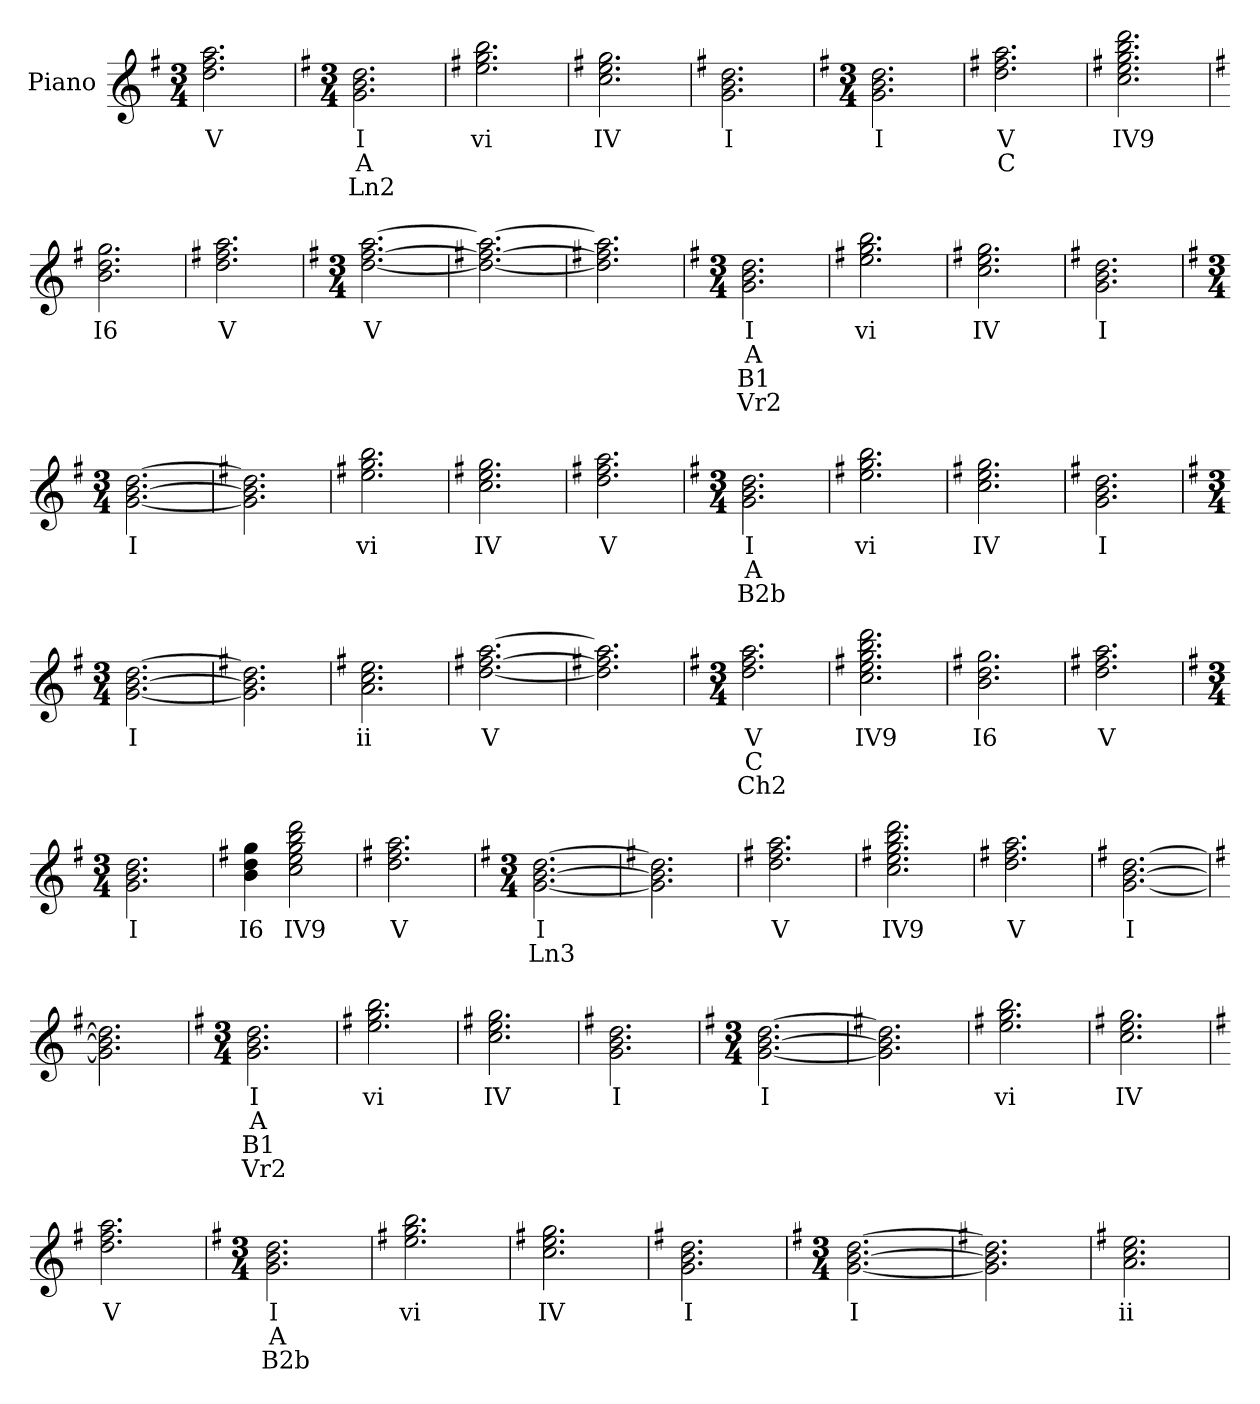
**kern	**text	**text	**text	**text
*part1	*part1	*part1	*part1	*part1
*staff1	*staff1	*staff1	*staff1	*staff1
*I"Piano	*	*	*	*
*I'Pno	*	*	*	*
*k[f#]	*	*	*	*
*G:	*	*	*	*
*M3/4	*	*	*	*
=	=	=	=	=
2.dd 2.ff# 2.aa	V	.	.	.
=	=	=	=	=
*k[f#]	*	*	*	*
*G:	*	*	*	*
*M3/4	*	*	*	*
2.g 2.b 2.dd	I	A	Ln2	.
=	=	=	=	=
*k[f#]	*	*	*	*
*G:	*	*	*	*
2.ee 2.gg 2.bb	vi	.	.	.
=	=	=	=	=
*k[f#]	*	*	*	*
*G:	*	*	*	*
2.cc 2.ee 2.gg	IV	.	.	.
=	=	=	=	=
*k[f#]	*	*	*	*
*G:	*	*	*	*
2.g 2.b 2.dd	I	.	.	.
=	=	=	=	=
*k[f#]	*	*	*	*
*G:	*	*	*	*
*M3/4	*	*	*	*
2.g 2.b 2.dd	I	.	.	.
=	=	=	=	=
*k[f#]	*	*	*	*
*G:	*	*	*	*
2.dd 2.ff# 2.aa	V	C	.	.
=	=	=	=	=
*k[f#]	*	*	*	*
*G:	*	*	*	*
2.cc 2.ee 2.gg 2.bb 2.ddd	IV9	.	.	.
=	=	=	=	=
*k[f#]	*	*	*	*
*G:	*	*	*	*
2.b 2.dd 2.gg	I6	.	.	.
=	=	=	=	=
*k[f#]	*	*	*	*
*G:	*	*	*	*
2.dd 2.ff# 2.aa	V	.	.	.
=	=	=	=	=
*k[f#]	*	*	*	*
*G:	*	*	*	*
*M3/4	*	*	*	*
[2.dd [2.ff# [2.aa	V	.	.	.
=	=	=	=	=
*k[f#]	*	*	*	*
*G:	*	*	*	*
2.dd_ 2.ff#_ 2.aa_	.	.	.	.
=	=	=	=	=
*k[f#]	*	*	*	*
*G:	*	*	*	*
2.dd] 2.ff#] 2.aa]	.	.	.	.
=	=	=	=	=
*k[f#]	*	*	*	*
*G:	*	*	*	*
*M3/4	*	*	*	*
2.g 2.b 2.dd	I	A	B1	Vr2
=	=	=	=	=
*k[f#]	*	*	*	*
*G:	*	*	*	*
2.ee 2.gg 2.bb	vi	.	.	.
=	=	=	=	=
*k[f#]	*	*	*	*
*G:	*	*	*	*
2.cc 2.ee 2.gg	IV	.	.	.
=	=	=	=	=
*k[f#]	*	*	*	*
*G:	*	*	*	*
2.g 2.b 2.dd	I	.	.	.
=	=	=	=	=
*k[f#]	*	*	*	*
*G:	*	*	*	*
*M3/4	*	*	*	*
[2.g [2.b [2.dd	I	.	.	.
=	=	=	=	=
*k[f#]	*	*	*	*
*G:	*	*	*	*
2.g] 2.b] 2.dd]	.	.	.	.
=	=	=	=	=
*k[f#]	*	*	*	*
*G:	*	*	*	*
2.ee 2.gg 2.bb	vi	.	.	.
=	=	=	=	=
*k[f#]	*	*	*	*
*G:	*	*	*	*
2.cc 2.ee 2.gg	IV	.	.	.
=	=	=	=	=
*k[f#]	*	*	*	*
*G:	*	*	*	*
2.dd 2.ff# 2.aa	V	.	.	.
=	=	=	=	=
*k[f#]	*	*	*	*
*G:	*	*	*	*
*M3/4	*	*	*	*
2.g 2.b 2.dd	I	A	B2b	.
=	=	=	=	=
*k[f#]	*	*	*	*
*G:	*	*	*	*
2.ee 2.gg 2.bb	vi	.	.	.
=	=	=	=	=
*k[f#]	*	*	*	*
*G:	*	*	*	*
2.cc 2.ee 2.gg	IV	.	.	.
=	=	=	=	=
*k[f#]	*	*	*	*
*G:	*	*	*	*
2.g 2.b 2.dd	I	.	.	.
=	=	=	=	=
*k[f#]	*	*	*	*
*G:	*	*	*	*
*M3/4	*	*	*	*
[2.g [2.b [2.dd	I	.	.	.
=	=	=	=	=
*k[f#]	*	*	*	*
*G:	*	*	*	*
2.g] 2.b] 2.dd]	.	.	.	.
=	=	=	=	=
*k[f#]	*	*	*	*
*G:	*	*	*	*
2.a 2.cc 2.ee	ii	.	.	.
=	=	=	=	=
*k[f#]	*	*	*	*
*G:	*	*	*	*
[2.dd [2.ff# [2.aa	V	.	.	.
=	=	=	=	=
*k[f#]	*	*	*	*
*G:	*	*	*	*
2.dd] 2.ff#] 2.aa]	.	.	.	.
=	=	=	=	=
*k[f#]	*	*	*	*
*G:	*	*	*	*
*M3/4	*	*	*	*
2.dd 2.ff# 2.aa	V	C	Ch2	.
=	=	=	=	=
*k[f#]	*	*	*	*
*G:	*	*	*	*
2.cc 2.ee 2.gg 2.bb 2.ddd	IV9	.	.	.
=	=	=	=	=
*k[f#]	*	*	*	*
*G:	*	*	*	*
2.b 2.dd 2.gg	I6	.	.	.
=	=	=	=	=
*k[f#]	*	*	*	*
*G:	*	*	*	*
2.dd 2.ff# 2.aa	V	.	.	.
=	=	=	=	=
*k[f#]	*	*	*	*
*G:	*	*	*	*
*M3/4	*	*	*	*
2.g 2.b 2.dd	I	.	.	.
=	=	=	=	=
*k[f#]	*	*	*	*
*G:	*	*	*	*
4b 4dd 4gg	I6	.	.	.
2cc 2ee 2gg 2bb 2ddd	IV9	.	.	.
=	=	=	=	=
*k[f#]	*	*	*	*
*G:	*	*	*	*
2.dd 2.ff# 2.aa	V	.	.	.
=	=	=	=	=
*k[f#]	*	*	*	*
*G:	*	*	*	*
*M3/4	*	*	*	*
[2.g [2.b [2.dd	I	Ln3	.	.
=	=	=	=	=
*k[f#]	*	*	*	*
*G:	*	*	*	*
2.g] 2.b] 2.dd]	.	.	.	.
=	=	=	=	=
*k[f#]	*	*	*	*
*G:	*	*	*	*
2.dd 2.ff# 2.aa	V	.	.	.
=	=	=	=	=
*k[f#]	*	*	*	*
*G:	*	*	*	*
2.cc 2.ee 2.gg 2.bb 2.ddd	IV9	.	.	.
=	=	=	=	=
*k[f#]	*	*	*	*
*G:	*	*	*	*
2.dd 2.ff# 2.aa	V	.	.	.
=	=	=	=	=
*k[f#]	*	*	*	*
*G:	*	*	*	*
[2.g [2.b [2.dd	I	.	.	.
=	=	=	=	=
*k[f#]	*	*	*	*
*G:	*	*	*	*
2.g] 2.b] 2.dd]	.	.	.	.
=	=	=	=	=
*k[f#]	*	*	*	*
*G:	*	*	*	*
*M3/4	*	*	*	*
2.g 2.b 2.dd	I	A	B1	Vr2
=	=	=	=	=
*k[f#]	*	*	*	*
*G:	*	*	*	*
2.ee 2.gg 2.bb	vi	.	.	.
=	=	=	=	=
*k[f#]	*	*	*	*
*G:	*	*	*	*
2.cc 2.ee 2.gg	IV	.	.	.
=	=	=	=	=
*k[f#]	*	*	*	*
*G:	*	*	*	*
2.g 2.b 2.dd	I	.	.	.
=	=	=	=	=
*k[f#]	*	*	*	*
*G:	*	*	*	*
*M3/4	*	*	*	*
[2.g [2.b [2.dd	I	.	.	.
=	=	=	=	=
*k[f#]	*	*	*	*
*G:	*	*	*	*
2.g] 2.b] 2.dd]	.	.	.	.
=	=	=	=	=
*k[f#]	*	*	*	*
*G:	*	*	*	*
2.ee 2.gg 2.bb	vi	.	.	.
=	=	=	=	=
*k[f#]	*	*	*	*
*G:	*	*	*	*
2.cc 2.ee 2.gg	IV	.	.	.
=	=	=	=	=
*k[f#]	*	*	*	*
*G:	*	*	*	*
2.dd 2.ff# 2.aa	V	.	.	.
=	=	=	=	=
*k[f#]	*	*	*	*
*G:	*	*	*	*
*M3/4	*	*	*	*
2.g 2.b 2.dd	I	A	B2b	.
=	=	=	=	=
*k[f#]	*	*	*	*
*G:	*	*	*	*
2.ee 2.gg 2.bb	vi	.	.	.
=	=	=	=	=
*k[f#]	*	*	*	*
*G:	*	*	*	*
2.cc 2.ee 2.gg	IV	.	.	.
=	=	=	=	=
*k[f#]	*	*	*	*
*G:	*	*	*	*
2.g 2.b 2.dd	I	.	.	.
=	=	=	=	=
*k[f#]	*	*	*	*
*G:	*	*	*	*
*M3/4	*	*	*	*
[2.g [2.b [2.dd	I	.	.	.
=	=	=	=	=
*k[f#]	*	*	*	*
*G:	*	*	*	*
2.g] 2.b] 2.dd]	.	.	.	.
=	=	=	=	=
*k[f#]	*	*	*	*
*G:	*	*	*	*
2.a 2.cc 2.ee	ii	.	.	.
=	=	=	=	=
*-	*-	*-	*-	*-
